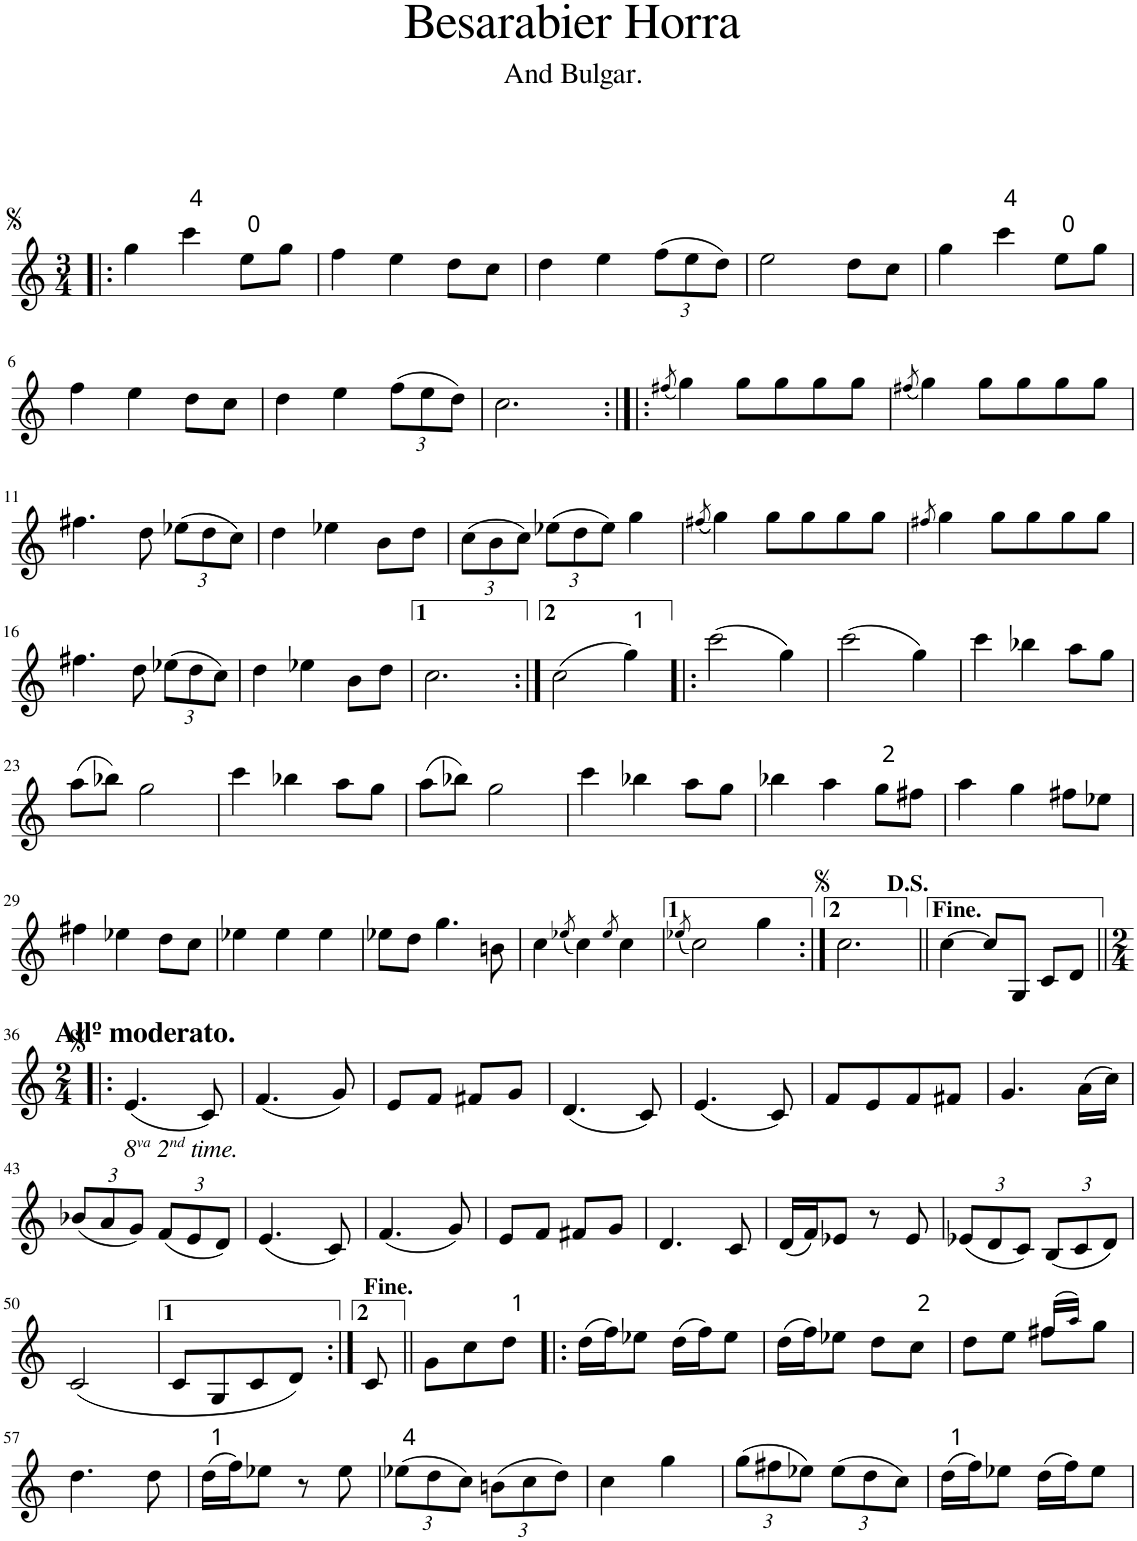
**kern
*part1
*staff1
*I"Piano
*I'Pno
*clefG2
*k[]
*M3/4
=1!|:
4gg\
4ccc\
8ee\L
8gg\J
=2
4ff\
4ee\
8dd\L
8cc\J
=3
4dd\
4ee\
*Xbrackettup
(12ff\L
12ee\
12dd\J)
=4
2ee\
8dd\L
8cc\J
=5
4gg\
4ccc\
8ee\L
8gg\J
!!LO:LB:g=z
=6
4ff\
4ee\
8dd\L
8cc\J
=7
4dd\
4ee\
(12ff\L
12ee\
12dd\J)
=8
2.cc\
=9:|!|:
(8qff#X/
4gg\)
8gg\L
8gg\
8gg\
8gg\J
=10
(8qff#X/
4gg\)
8gg\L
8gg\
8gg\
8gg\J
!!LO:LB:g=z
=11
4.ff#X\
8dd\
(12ee-X\L
12dd\
12cc\J)
=12
4dd\
4ee-X\
8b\L
8dd\J
=13
(12cc\L
12b\
12cc\J)
(12ee-X\L
12dd\
12ee-\J)
4gg\
=14
((8qff#X/
4gg\))
8gg\L
8gg\
8gg\
8gg\J
=15
8qff#X/
4gg\
8gg\L
8gg\
8gg\
8gg\J
!!LO:LB:g=z
=16
4.ff#X\
8dd\
(12ee-X\L
12dd\
12cc\J)
=17
4dd\
4ee-X\
8b\L
8dd\J
=18
2.cc\
=19:|!
(2cc\
4gg\)
=20!|:
(2ccc\
4gg\)
=21
(2ccc\
4gg\)
=22
4ccc\
4bb-X\
8aa\L
8gg\J
!!LO:LB:g=z
=23
(8aa\L
8bb-X\J)
2gg\
=24
4ccc\
4bb-X\
8aa\L
8gg\J
=25
(8aa\L
8bb-X\J)
2gg\
=26
4ccc\
4bb-X\
8aa\L
8gg\J
=27
4bb-X\
4aa\
8gg\L
8ff#X\J
=28
4aa\
4gg\
8ff#X\L
8ee-X\J
!!LO:LB:g=z
=29
4ff#X\
4ee-X\
8dd\L
8cc\J
=30
4ee-X\
4ee-\
4ee-\
=31
8ee-X\L
8dd\J
4.gg\
8bn\
=32
4cc\
((8qee-X/
4cc\))
8qee-/
4cc\
=33
(8qee-X/
2cc\)
4gg\
=34:|!
2.cc\
=35||
[4cc\
8cc/L]
8G/J
8c/L
8d/J
!!LO:LB:g=z
=36!|:
*M2/4
!LO:TX:a:B:t=Allº moderato.
!LO:TX:b:i:t=8
!LO:TX:b:t=va
!LO:TX:b:t=2
!LO:TX:b:t=nd
!LO:TX:b:t=time.
(4.e/
8c/)
=37
(4.f/
8g/)
=38
8e/L
8f/J
8f#X/L
8g/J
=39
(4.d/
8c/)
=40
(4.e/
8c/)
=41
8f/L
8e/
8f/
8f#X/J
=42
4.g/
(16a\LL
16cc\JJ)
!!LO:LB:g=z
=43
(12b-X/L
12a/
12g/J)
(12f/L
12e/
12d/J)
=44
(4.e/
8c/)
=45
(4.f/
8g/)
=46
8e/L
8f/J
8f#X/L
8g/J
=47
4.d/
8c/
=48
(16d/LL
16f/J)
8e-X/J
8r
8e-/
=49
(12e-X/L
12d/
12c/J)
(12B/L
12c/
12d/J)
!!LO:LB:g=z
=50
(2c/
=51
8c/L
8G/
8c/
8d/J)
=52:|!
8c/
=53||
8g\L
8cc\
8dd\J
=54!|:
(16dd\LL
16ff\J)
8ee-X\J
(16dd\LL
16ff\J)
8ee-\J
=55
(16dd\LL
16ff\J)
8ee-X\J
8dd\L
8cc\J
=56
*^
4ryy	8dd\L
.	8ee\J
(16ff#X/LL	8ff#\L
16aa!/JJ)	.
8ryy	8gg\J
*v	*v
!!LO:LB:g=z
=57
4.dd\
8dd\
=58
(16dd\LL
16ff\J)
8ee-X\J
8r
8ee-\
=59
(12ee-X\L
12dd\
12cc\J)
(12bn\L
12cc\
12dd\J)
=60
4cc\
4gg\
=61
(12gg\L
12ff#X\
12ee-X\J)
(12ee-\L
12dd\
12cc\J)
=62
(16dd\LL
16ff\J)
8ee-X\J
(16dd\LL
16ff\J)
8ee-\J
=
*-
